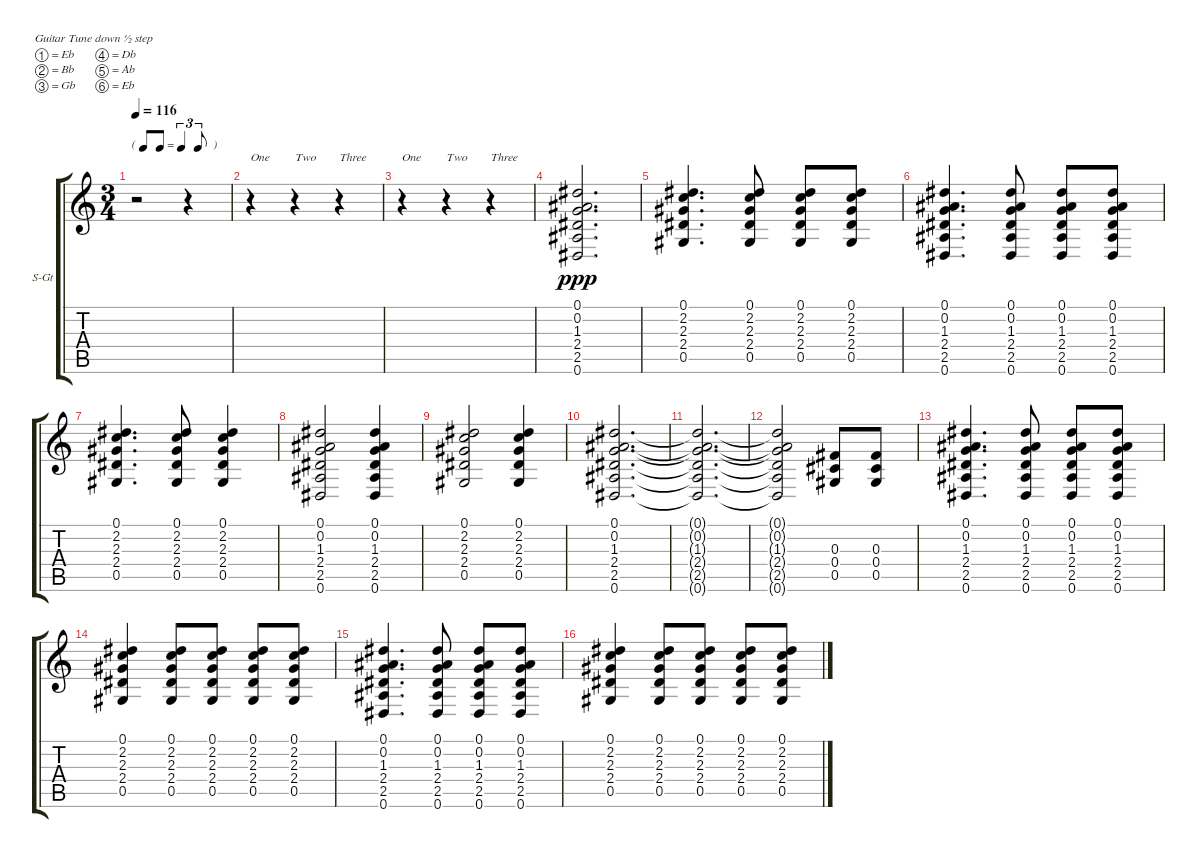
\bracketExtendMode groupsimilarinstruments
\firstSystemTrackNameOrientation horizontal
\otherSystemsTrackNameOrientation horizontal
\track ("Acoustic Guitar" "S-Gt") {instrument acousticgrandpiano}
\staff {score tabs}
\tuning (Eb4 Bb3 Gb3 Db3 Ab2 Eb2)
\displaytranspose 12
\ts (3 4)
\tf triplet8th
\tempo 116
\clef g2
\ks aminor
r.2{dy ppp instrument acousticgrandpiano} r.4 |
\ks c
r.4{txt "One"} r.4{txt "Two"} r.4{txt "Three"} |
r.4{txt "One"} r.4{txt "Two"} r.4{txt "Three"} |
(0.1 0.2 1.3 2.4 2.5 0.6).2{d} |
(0.1 2.2 2.3 2.4 0.5).4{d} (0.1 2.2 2.3 2.4 0.5).8 (0.1 2.2 2.3 2.4 0.5).8 (0.1 2.2 2.3 2.4 0.5).8 |
(0.1 0.2 1.3 2.4 2.5 0.6).4{d} (0.1 0.2 1.3 2.4 2.5 0.6).8 (0.1 0.2 1.3 2.4 2.5 0.6).8 (0.1 0.2 1.3 2.4 2.5 0.6).8 |
(0.1 2.2 2.3 2.4 0.5).4{d} (0.1 2.2 2.3 2.4 0.5).8 (0.1 2.2 2.3 2.4 0.5).4 |
(0.1 0.2 1.3 2.4 2.5 0.6).2 (0.1 0.2 1.3 2.4 2.5 0.6).4 |
(0.1 2.2 2.3 2.4 0.5).2 (0.1 2.2 2.3 2.4 0.5).4 |
(0.1 0.2 1.3 2.4 2.5 0.6).2{d} |
(0.1{t} 0.2{t} 1.3{t} 2.4{t} 2.5{t} 0.6{t}).2{d} |
(0.1{t} 0.2{t} 1.3{t} 2.4{t} 2.5{t} 0.6{t}).2 (0.3 0.4 0.5).8 (0.3 0.4 0.5).8 |
(0.1 0.2 1.3 2.4 2.5 0.6).4{d} (0.1 0.2 1.3 2.4 2.5 0.6).8 (0.1 0.2 1.3 2.4 2.5 0.6).8 (0.1 0.2 1.3 2.4 2.5 0.6).8 |
(0.1 2.2 2.3 2.4 0.5).4 (0.1 2.2 2.3 2.4 0.5).8 (0.1 2.2 2.3 2.4 0.5).8 (0.1 2.2 2.3 2.4 0.5).8 (0.1 2.2 2.3 2.4 0.5).8 |
(0.1 0.2 1.3 2.4 2.5 0.6).4{d} (0.1 0.2 1.3 2.4 2.5 0.6).8 (0.1 0.2 1.3 2.4 2.5 0.6).8 (0.1 0.2 1.3 2.4 2.5 0.6).8 |
(0.1 2.2 2.3 2.4 0.5).4 (0.1 2.2 2.3 2.4 0.5).8 (0.1 2.2 2.3 2.4 0.5).8 (0.1 2.2 2.3 2.4 0.5).8 (0.1 2.2 2.3 2.4 0.5).8
